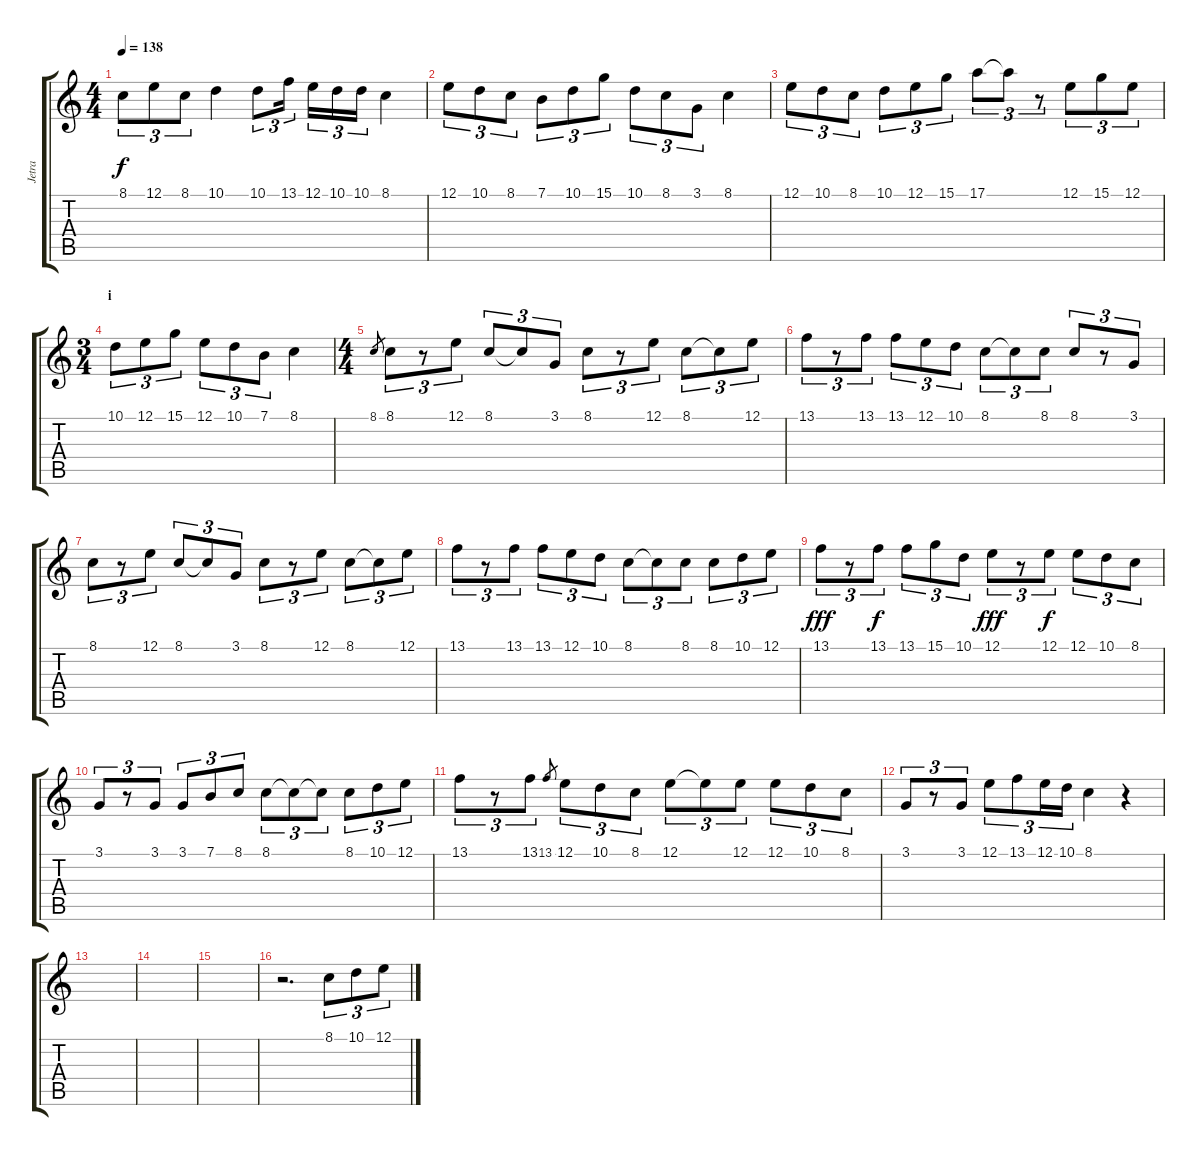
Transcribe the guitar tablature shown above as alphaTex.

\track ("Jetra" "Jetra") {instrument flute}
\staff {score tabs}
\tuning (E4 B3 G3 D3 A2 E2) {hide}
\ts (4 4)
\tempo 138
\clef g2
\ks c
8.1.8{tu (3 2) dy f} 12.1.8{tu (3 2)} 8.1.8{tu (3 2)} 10.1.4 10.1.8{tu (3 2)} 13.1.16{tu (3 2)} 12.1.16{tu (3 2)} 10.1.16{tu (3 2)} 10.1.16{tu (3 2)} 8.1.4 |
12.1.8{tu (3 2)} 10.1.8{tu (3 2)} 8.1.8{tu (3 2)} 7.1.8{tu (3 2)} 10.1.8{tu (3 2)} 15.1.8{tu (3 2)} 10.1.8{tu (3 2)} 8.1.8{tu (3 2)} 3.1.8{tu (3 2)} 8.1.4 |
12.1.8{tu (3 2)} 10.1.8{tu (3 2)} 8.1.8{tu (3 2)} 10.1.8{tu (3 2)} 12.1.8{tu (3 2)} 15.1.8{tu (3 2)} 17.1.8{tu (3 2)} 17.1{t}.8{tu (3 2)} r.8{tu (3 2)} 12.1.8{tu (3 2)} 15.1.8{tu (3 2)} 12.1.8{tu (3 2)} |
\ts (3 4)
\section ("" "i")
10.1.8{tu (3 2)} 12.1.8{tu (3 2)} 15.1.8{tu (3 2)} 12.1.8{tu (3 2)} 10.1.8{tu (3 2)} 7.1.8{tu (3 2)} 8.1.4 |
\ts (4 4)
\section ("" "")
8.1.8{gr} 8.1.8{tu (3 2)} r.8{tu (3 2)} 12.1.8{tu (3 2)} 8.1.8{tu (3 2)} 8.1{t}.8{tu (3 2)} 3.1.8{tu (3 2)} 8.1.8{tu (3 2)} r.8{tu (3 2)} 12.1.8{tu (3 2)} 8.1.8{tu (3 2)} 8.1{t}.8{tu (3 2)} 12.1.8{tu (3 2)} |
13.1.8{tu (3 2)} r.8{tu (3 2)} 13.1.8{tu (3 2)} 13.1.8{tu (3 2)} 12.1.8{tu (3 2)} 10.1.8{tu (3 2)} 8.1.8{tu (3 2)} 8.1{t}.8{tu (3 2)} 8.1.8{tu (3 2)} 8.1.8{tu (3 2)} r.8{tu (3 2)} 3.1.8{tu (3 2)} |
8.1.8{tu (3 2)} r.8{tu (3 2)} 12.1.8{tu (3 2)} 8.1.8{tu (3 2)} 8.1{t}.8{tu (3 2)} 3.1.8{tu (3 2)} 8.1.8{tu (3 2)} r.8{tu (3 2)} 12.1.8{tu (3 2)} 8.1.8{tu (3 2)} 8.1{t}.8{tu (3 2)} 12.1.8{tu (3 2)} |
13.1.8{tu (3 2)} r.8{tu (3 2)} 13.1.8{tu (3 2)} 13.1.8{tu (3 2)} 12.1.8{tu (3 2)} 10.1.8{tu (3 2)} 8.1.8{tu (3 2)} 8.1{t}.8{tu (3 2)} 8.1.8{tu (3 2)} 8.1.8{tu (3 2)} 10.1.8{tu (3 2)} 12.1.8{tu (3 2)} |
13.1.8{tu (3 2) dy fff} r.8{tu (3 2)} 13.1.8{tu (3 2) dy f} 13.1.8{tu (3 2)} 15.1.8{tu (3 2)} 10.1.8{tu (3 2)} 12.1.8{tu (3 2) dy fff} r.8{tu (3 2)} 12.1.8{tu (3 2) dy f} 12.1.8{tu (3 2)} 10.1.8{tu (3 2)} 8.1.8{tu (3 2)} |
3.1.8{tu (3 2)} r.8{tu (3 2)} 3.1.8{tu (3 2)} 3.1.8{tu (3 2)} 7.1.8{tu (3 2)} 8.1.8{tu (3 2)} 8.1.8{tu (3 2)} 8.1{t}.8{tu (3 2)} 8.1{t}.8{tu (3 2)} 8.1.8{tu (3 2)} 10.1.8{tu (3 2)} 12.1.8{tu (3 2)} |
13.1.8{tu (3 2)} r.8{tu (3 2)} 13.1.8{tu (3 2)} 13.1.8{gr} 12.1.8{tu (3 2)} 10.1.8{tu (3 2)} 8.1.8{tu (3 2)} 12.1.8{tu (3 2)} 12.1{t}.8{tu (3 2)} 12.1.8{tu (3 2)} 12.1.8{tu (3 2)} 10.1.8{tu (3 2)} 8.1.8{tu (3 2)} |
3.1.8{tu (3 2)} r.8{tu (3 2)} 3.1.8{tu (3 2)} 12.1.8{tu (3 2)} 13.1.8{tu (3 2)} 12.1.16{tu (3 2)} 10.1.16{tu (3 2)} 8.1.4 r.4 |
|
|
|
r.2{d} 8.1.8{tu (3 2)} 10.1.8{tu (3 2)} 12.1.8{tu (3 2)}
